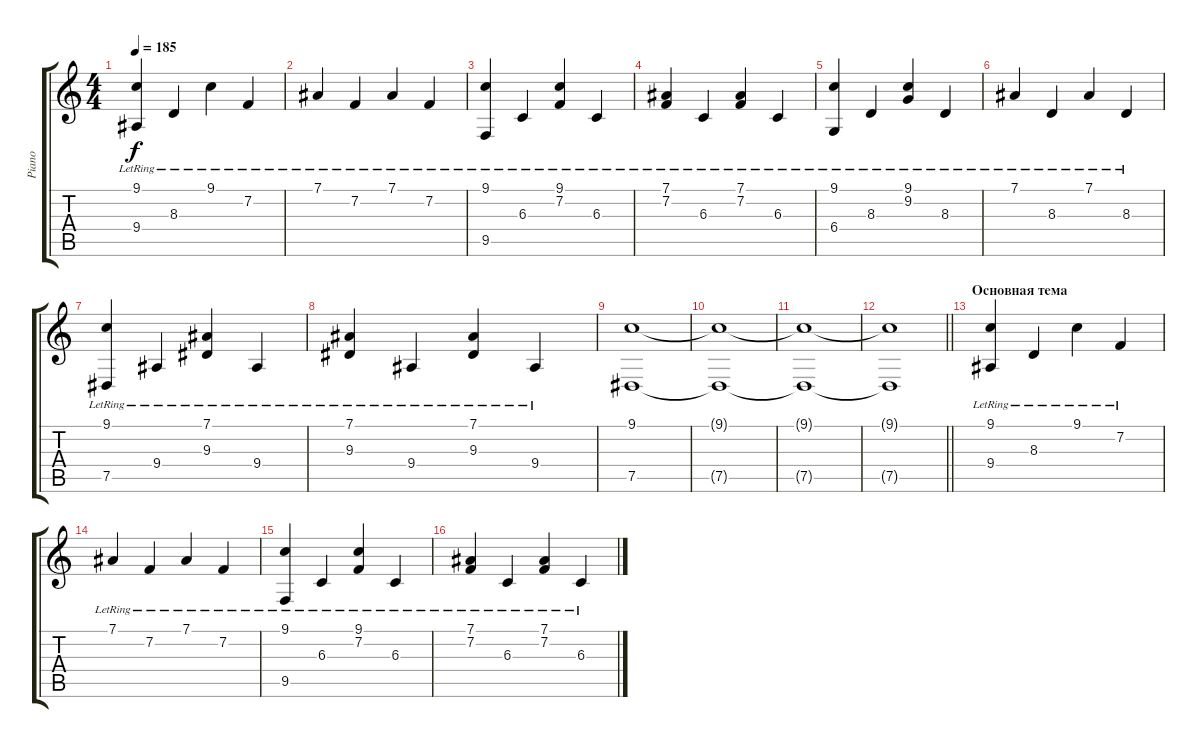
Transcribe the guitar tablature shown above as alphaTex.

\track ("Piano" "Piano") {instrument brightacousticpiano}
\staff {score tabs}
\tuning (Eb4 Bb3 Gb3 Db3 Ab2 Eb2) {hide}
\ts (4 4)
\tempo 185
\clef g2
\ks c
(9.1{lr} 9.4{lr}).4{dy f} 8.3{lr}.4 9.1{lr}.4 7.2{lr}.4 |
7.1{lr}.4 7.2{lr}.4 7.1{lr}.4 7.2{lr}.4 |
(9.1{lr} 9.5{lr}).4 6.3{lr}.4 (9.1{lr} 7.2{lr}).4 6.3{lr}.4 |
(7.1{lr} 7.2{lr}).4 6.3{lr}.4 (7.1{lr} 7.2{lr}).4 6.3{lr}.4 |
(9.1{lr} 6.4{lr}).4 8.3{lr}.4 (9.1{lr} 9.2{lr}).4 8.3{lr}.4 |
7.1{lr}.4 8.3{lr}.4 7.1{lr}.4 8.3{lr}.4 |
(9.1{lr} 7.5{lr}).4 9.4{lr}.4 (7.1{lr} 9.3{lr}).4 9.4{lr}.4 |
(7.1{lr} 9.3{lr}).4 9.4{lr}.4 (7.1{lr} 9.3{lr}).4 9.4{lr}.4 |
(9.1 7.5).1{volume 4} |
(9.1{t} 7.5{t}).1 |
(9.1{t} 7.5{t}).1 |
\barLineRight lightlight
(9.1{t} 7.5{t}).1 |
\section ("" "Основная тема")
(9.1{lr} 9.4{lr}).4{volume 14} 8.3{lr}.4 9.1{lr}.4 7.2{lr}.4 |
7.1{lr}.4 7.2{lr}.4 7.1{lr}.4 7.2{lr}.4 |
(9.1{lr} 9.5{lr}).4 6.3{lr}.4 (9.1{lr} 7.2{lr}).4 6.3{lr}.4 |
(7.1{lr} 7.2{lr}).4 6.3{lr}.4 (7.1{lr} 7.2{lr}).4 6.3{lr}.4
